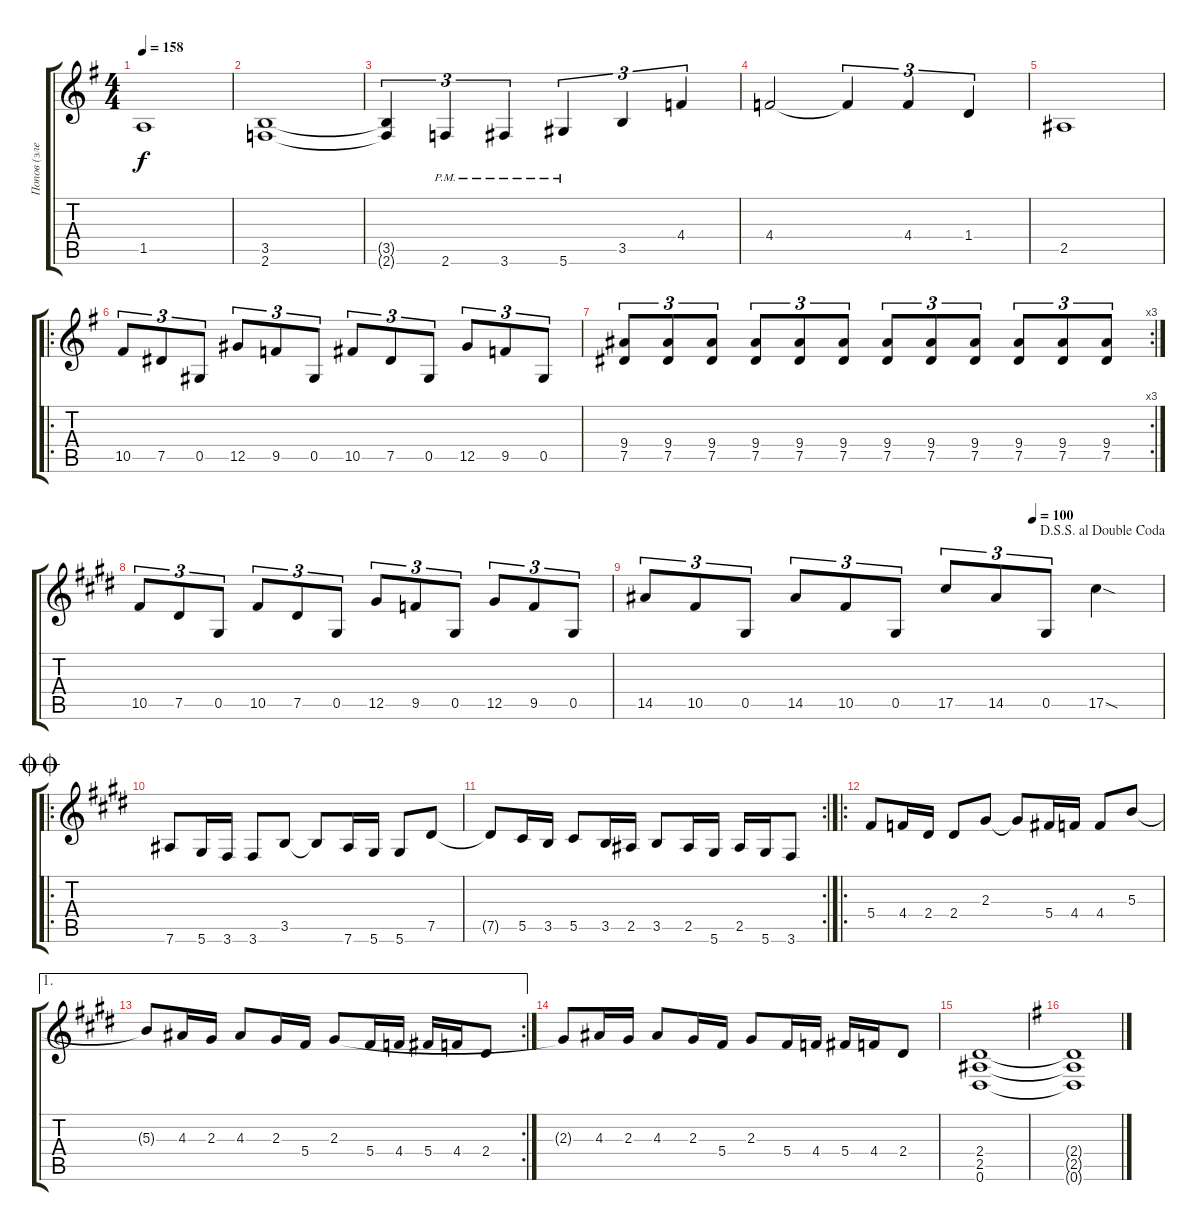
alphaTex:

\track ("Попов (электро)" "Попов (эле") {instrument distortionguitar}
\staff {score tabs}
\tuning (Eb4 Bb3 Gb3 Db3 Ab2 Eb2) {hide}
\ts (4 4)
\tempo 158
\clef g2
\ks g
1.5.1{dy f} |
(3.5 2.6).1 |
(3.5{t} 2.6{t}).4{tu (3 2)} 2.6{pm}.4{tu (3 2)} 3.6{pm}.4{tu (3 2)} 5.6{pm}.4{tu (3 2)} 3.5.4{tu (3 2)} 4.4.4{tu (3 2)} |
4.4.2 4.4{t}.4{tu (3 2)} 4.4.4{tu (3 2)} 1.4.4{tu (3 2)} |
2.5.1 |
\ro
10.5.8{tu (3 2)} 7.5.8{tu (3 2)} 0.5.8{tu (3 2)} 12.5.8{tu (3 2)} 9.5.8{tu (3 2)} 0.5.8{tu (3 2)} 10.5.8{tu (3 2)} 7.5.8{tu (3 2)} 0.5.8{tu (3 2)} 12.5.8{tu (3 2)} 9.5.8{tu (3 2)} 0.5.8{tu (3 2)} |
\rc 3
(9.4 7.5).8{tu (3 2)} (9.4 7.5).8{tu (3 2)} (9.4 7.5).8{tu (3 2)} (9.4 7.5).8{tu (3 2)} (9.4 7.5).8{tu (3 2)} (9.4 7.5).8{tu (3 2)} (9.4 7.5).8{tu (3 2)} (9.4 7.5).8{tu (3 2)} (9.4 7.5).8{tu (3 2)} (9.4 7.5).8{tu (3 2)} (9.4 7.5).8{tu (3 2)} (9.4 7.5).8{tu (3 2)} |
\ks c#minor
10.5.8{tu (3 2)} 7.5.8{tu (3 2)} 0.5.8{tu (3 2)} 10.5.8{tu (3 2)} 7.5.8{tu (3 2)} 0.5.8{tu (3 2)} 12.5.8{tu (3 2)} 9.5.8{tu (3 2)} 0.5.8{tu (3 2)} 12.5.8{tu (3 2)} 9.5.8{tu (3 2)} 0.5.8{tu (3 2)} |
\jump dalsegnosegnoaldoublecoda
\tempo (100 0.75)
14.5.8{tu (3 2)} 10.5.8{tu (3 2)} 0.5.8{tu (3 2)} 14.5.8{tu (3 2)} 10.5.8{tu (3 2)} 0.5.8{tu (3 2)} 17.5.8{tu (3 2)} 14.5.8{tu (3 2)} 0.5.8{tu (3 2)} 17.5{sod}.4 |
\ro
\jump doublecoda
7.6.8 5.6.16 3.6.16 3.6.8 3.5.8 3.5{t}.8 7.6.16 5.6.16 5.6.8 7.5.8 |
\rc 2
7.5{t}.8 5.5.16 3.5.16 5.5.8 3.5.16 2.5.16 3.5.8 2.5.16 5.6.16 2.5.16 5.6.16 3.6.8 |
\ro
5.4.8 4.4.16 2.4.16 2.4.8 2.3.8 2.3{t}.8 5.4.16 4.4.16 4.4.8 5.3.8 |
\ae 1
\rc 2
5.3{t}.8 4.3.16 2.3.16 4.3.8 2.3.16 5.4.16 2.3.8 5.4.16 4.4.16 5.4.16 4.4.16 2.4.8 |
2.3{t}.8 4.3.16 2.3.16 4.3.8 2.3.16 5.4.16 2.3.8 5.4.16 4.4.16 5.4.16 4.4.16 2.4.8 |
(2.4 2.5 0.6).1 |
\ks g
(2.4{t} 2.5{t} 0.6{t}).1
